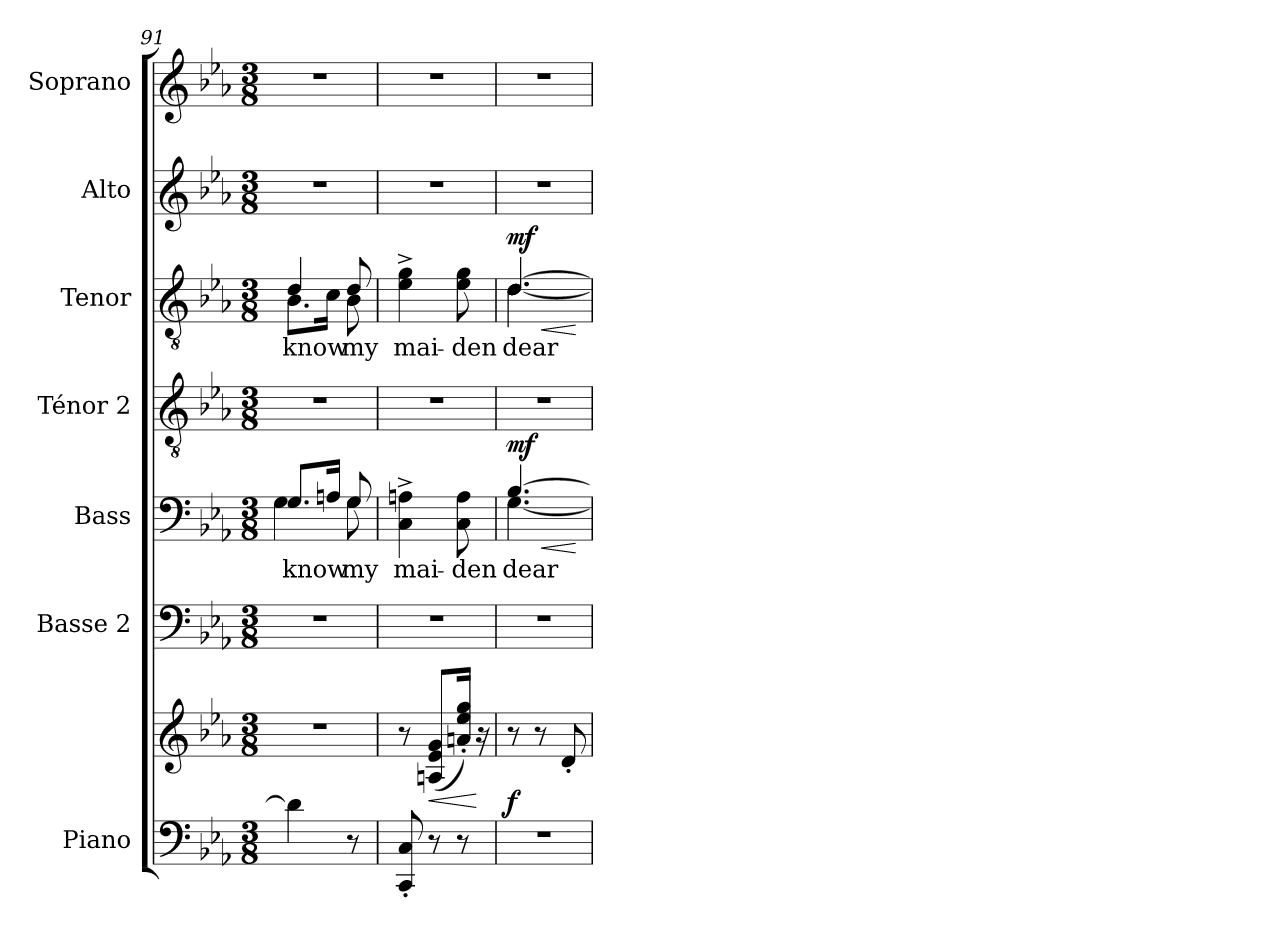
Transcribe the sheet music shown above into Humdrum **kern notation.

**kern	**kern	**dynam	**kern	**kern	**text	**dynam	**kern	**kern	**text	**dynam	**kern	**kern
*part7	*part7	*part7	*part6	*part5	*part5	*part5	*part4	*part3	*part3	*part3	*part2	*part1
*staff8	*staff7	*staff7/8	*staff6	*staff5	*staff5	*staff5	*staff4	*staff3	*staff3	*staff3	*staff2	*staff1
*I"Piano	*	*	*I"Basse 2	*I"Bass	*	*	*I"Ténor 2	*I"Tenor	*	*	*I"Alto	*I"Soprano
*I'Pno	*	*	*	*	*	*	*	*	*	*	*	*
*clefF4	*clefG2	*	*clefF4	*clefF4	*	*	*clefGv2	*clefGv2	*	*	*clefG2	*clefG2
*k[b-e-a-]	*k[b-e-a-]	*	*k[b-e-a-]	*k[b-e-a-]	*	*	*k[b-e-a-]	*k[b-e-a-]	*	*	*k[b-e-a-]	*k[b-e-a-]
*M3/8	*M3/8	*	*M3/8	*M3/8	*	*	*M3/8	*M3/8	*	*	*M3/8	*M3/8
=91	=91	=91	=91	=91	=91	=91	=91	=91	=91	=91	=91	=91
!	!	!	!	!LO:N:head=solid	!LO:LY:b	!	!	!	!LO:LY:b	!	!	!
*	*	*	*	*^	*	*	*	*^	*	*	*	*
4d\]	4.r	.	4.r	8.G/L	4G\	know	.	4.r	4d/	8.B-\L	know	.	4.r	4.r
.	.	.	.	16An/Jk	.	.	.	.	.	16c\Jk	.	.	.	.
!	!	!	!	!	!	!LO:LY:b	!	!	!	!	!LO:LY:b	!	!	!
8r	.	.	.	8G/	8G\	my	.	.	8d/	8B-\	my	.	.	.
=92	=92	=92	=92	=92	=92	=92	=92	=92	=92	=92	=92	=92	=92	=92
!	!	!	!	!	!	!LO:LY:b	!	!	!	!	!LO:LY:b	!	!	!
*	*	*	*	*v	*v	*	*	*	*v	*v	*	*	*	*
8CC/' 8C/'	8r	.	4.r	4C\^ 4An\^	mai-	.	4.r	4e-\^ 4g\^	mai-	.	4.r	4.r
!	!	!LO:HP:b	!	!	!	!	!	!	!	!	!	!
8r	(<8An/ 8e-/ 8g/L	<	.	.	.	.	.	.	.	.	.	.
!	!	!	!	!	!LO:LY:b	!	!	!	!LO:LY:b	!	!	!
8r	16an/' 16ee-/' 16gg/'Jk)	.	.	8C\ 8A\	-den	.	.	8e-\ 8g\	-den	.	.	.
.	16r	[	.	.	.	.	.	.	.	.	.	.
=93	=93	=93	=93	=93	=93	=93	=93	=93	=93	=93	=93	=93
!	!	!LO:DY:a=2	!	!	!LO:LY:b	!LO:HP:b	!	!	!LO:LY:b	!LO:HP:b	!	!
*	*	*	*	*^	*	*	*	*^	*	*	*	*
!	!	!	!	!	!	!	!LO:DY:n=1:a	!	!	!	!	!LO:DY:n=1:a	!	!
4.r	8r	f	4.r	[4.B-/	[4.G\	dear	< mf	4.r	[4.d/	[4.d\	dear	< mf	4.r	4.r
.	8r	.	.	.	.	.	.	.	.	.	.	.	.	.
.	8d'/	.	.	.	.	.	.	.	.	.	.	.	.	.
*	*	*	*	*v	*v	*	*	*	*v	*v	*	*	*	*
.	.	.	.	.	.	[	.	.	.	[	.	.
=	=	=	=	=	=	=	=	=	=	=	=	=
*-	*-	*-	*-	*-	*-	*-	*-	*-	*-	*-	*-	*-
